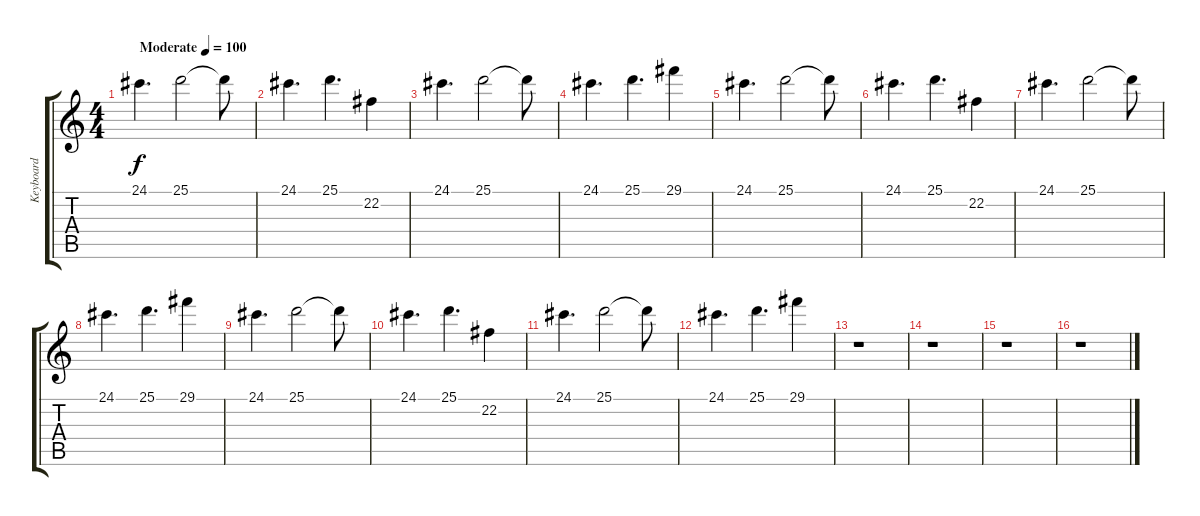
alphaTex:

\track ("Keyboard" "Keyboard") {instrument vibraphone}
\staff {score tabs}
\tuning (Db4 Ab3 E3 B2 Gb2 B1) {hide}
\ts (4 4)
\tempo (100 "Moderate")
\clef g2
\ks c
24.1.4{d dy f instrument vibraphone} 25.1.2 25.1{t}.8 |
24.1.4{d} 25.1.4{d} 22.2.4 |
24.1.4{d} 25.1.2 25.1{t}.8 |
24.1.4{d} 25.1.4{d} 29.1.4 |
24.1.4{d} 25.1.2 25.1{t}.8 |
24.1.4{d} 25.1.4{d} 22.2.4 |
24.1.4{d} 25.1.2 25.1{t}.8 |
24.1.4{d} 25.1.4{d} 29.1.4 |
24.1.4{d} 25.1.2 25.1{t}.8 |
24.1.4{d} 25.1.4{d} 22.2.4 |
24.1.4{d} 25.1.2 25.1{t}.8 |
24.1.4{d} 25.1.4{d} 29.1.4 |
r.1 |
r.1 |
r.1 |
r.1
